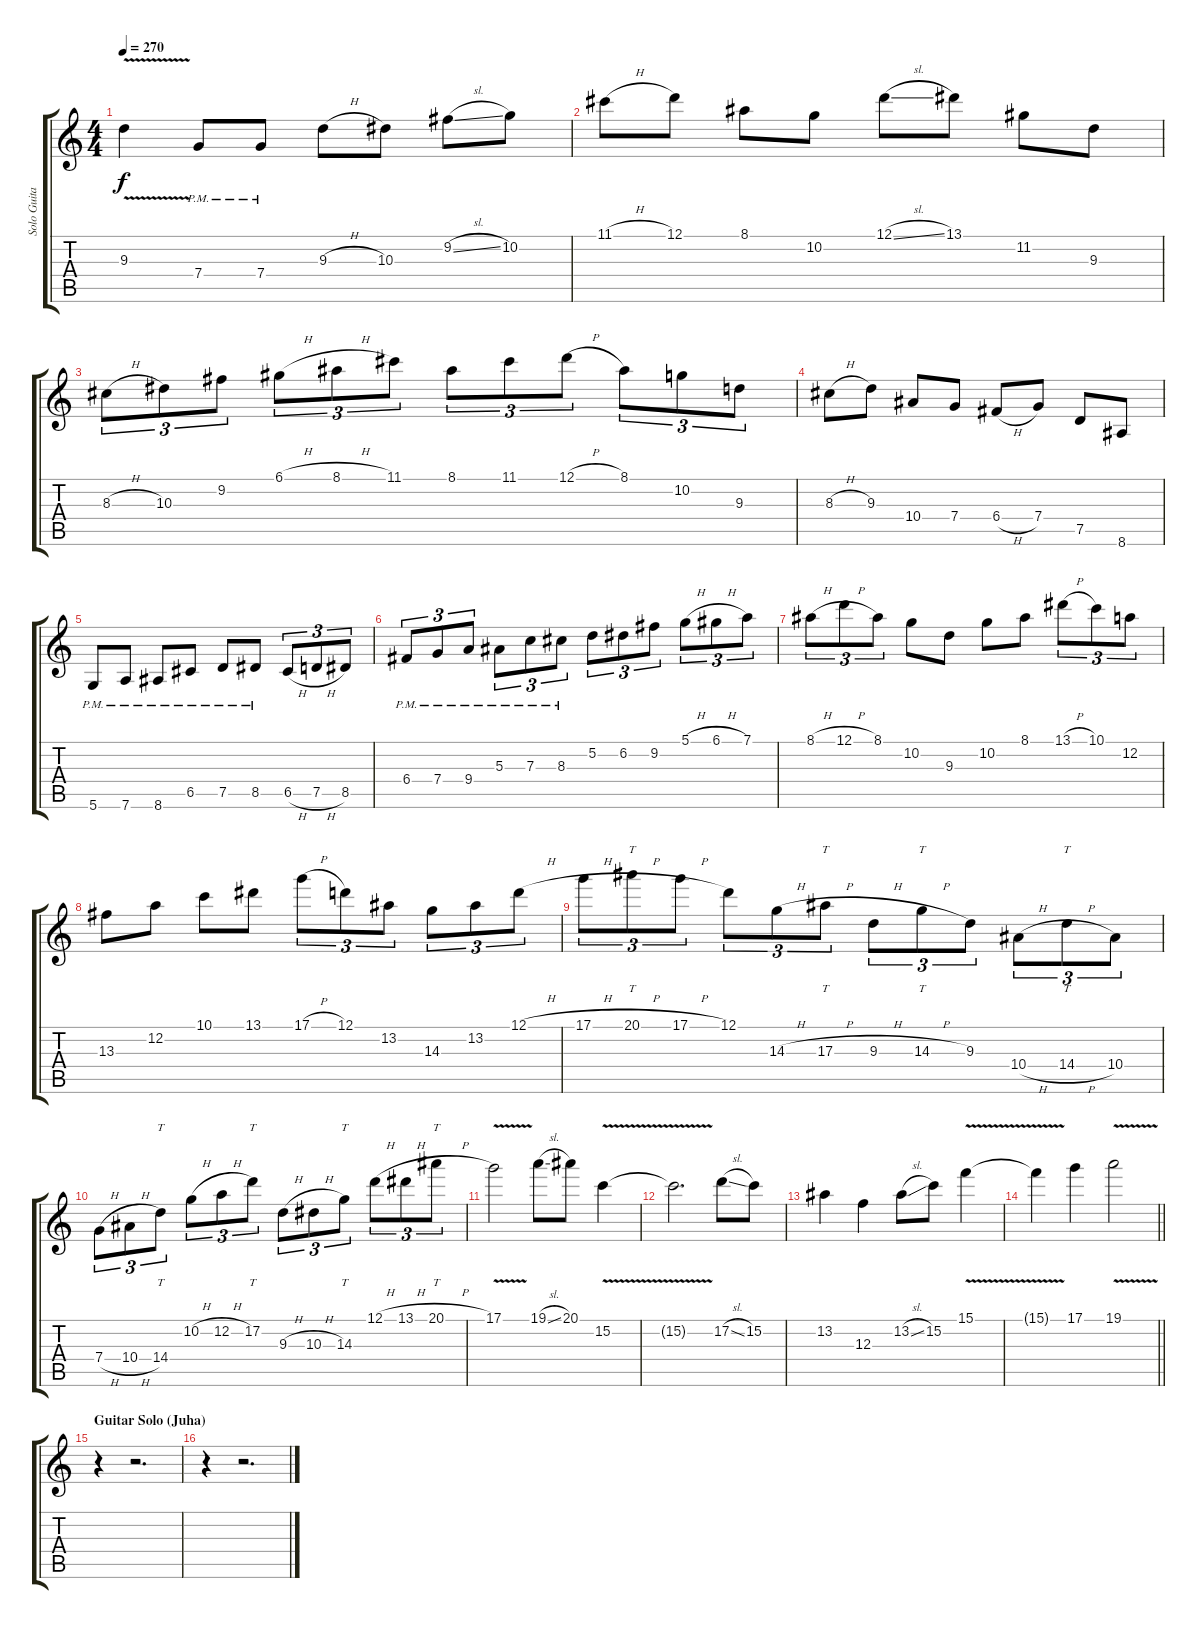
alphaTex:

\track ("Solo Guitar / Mika" "Solo Guita") {instrument overdrivenguitar}
\staff {score tabs}
\tuning (D4 A3 F3 C3 G2 D2) {hide}
\ts (4 4)
\tempo 270
\clef g2
\ks c
9.3{v t}.4{dy f} 7.4{pm}.8 7.4{pm}.8 9.3{h}.8 10.3.8 9.2{sl}.8 10.2.8 |
11.1{h}.8 12.1.8 8.1.8 10.2.8 12.1{sl}.8 13.1.8 11.2.8 9.3.8 |
8.3{h}.8{tu (3 2)} 10.3.8{tu (3 2)} 9.2.8{tu (3 2)} 6.1{h}.8{tu (3 2)} 8.1{h}.8{tu (3 2)} 11.1.8{tu (3 2)} 8.1.8{tu (3 2)} 11.1.8{tu (3 2)} 12.1{h}.8{tu (3 2)} 8.1.8{tu (3 2)} 10.2.8{tu (3 2)} 9.3.8{tu (3 2)} |
8.3{h}.8 9.3.8 10.4.8 7.4.8 6.4{h}.8 7.4.8 7.5.8 8.6.8 |
5.6{pm}.8 7.6{pm}.8 8.6{pm}.8 6.5{pm}.8 7.5{pm}.8 8.5{pm}.8 6.5{h}.8{tu (3 2)} 7.5{h}.8{tu (3 2)} 8.5.8{tu (3 2)} |
6.4{pm}.8{tu (3 2)} 7.4{pm}.8{tu (3 2)} 9.4{pm}.8{tu (3 2)} 5.3{pm}.8{tu (3 2)} 7.3{pm}.8{tu (3 2)} 8.3{pm}.8{tu (3 2)} 5.2.8{tu (3 2)} 6.2.8{tu (3 2)} 9.2.8{tu (3 2)} 5.1{h}.8{tu (3 2)} 6.1{h}.8{tu (3 2)} 7.1.8{tu (3 2)} |
8.1{h}.8{tu (3 2)} 12.1{h}.8{tu (3 2)} 8.1.8{tu (3 2)} 10.2.8 9.3.8 10.2.8 8.1.8 13.1{h}.8{tu (3 2)} 10.1.8{tu (3 2)} 12.2.8{tu (3 2)} |
13.3.8 12.2.8 10.1.8 13.1.8 17.1{h}.8{tu (3 2)} 12.1.8{tu (3 2)} 13.2.8{tu (3 2)} 14.3.8{tu (3 2)} 13.2.8{tu (3 2)} 12.1{h}.8{tu (3 2)} |
17.1{h}.8{tu (3 2)} 20.1{h}.8{tt tu (3 2)} 17.1{h}.8{tu (3 2)} 12.1.8{tu (3 2)} 14.3{h}.8{tu (3 2)} 17.3{h}.8{tt tu (3 2)} 9.3{h}.8{tu (3 2)} 14.3{h}.8{tt tu (3 2)} 9.3.8{tu (3 2)} 10.4{h}.8{tu (3 2)} 14.4{h}.8{tt tu (3 2)} 10.4.8{tu (3 2)} |
7.4{h}.8{tu (3 2)} 10.4{h}.8{tu (3 2)} 14.4.8{tt tu (3 2)} 10.2{h}.8{tu (3 2)} 12.2{h}.8{tu (3 2)} 17.2.8{tt tu (3 2)} 9.3{h}.8{tu (3 2)} 10.3{h}.8{tu (3 2)} 14.3.8{tt tu (3 2)} 12.1{h}.8{tu (3 2)} 13.1{h}.8{tu (3 2)} 20.1{h}.8{tt tu (3 2)} |
17.1{v}.2 19.1{sl}.8 20.1.8 15.2{v}.4 |
15.2{v t}.2{d} 17.2{sl}.8 15.2.8 |
13.2.4 12.3.4 13.2{sl}.8 15.2.8 15.1{v}.4 |
\barLineRight lightlight
15.1{v t}.4 17.1.4 19.1{v}.2 |
\section ("" "Guitar Solo (Juha)")
r.4 r.2{d} |
r.4 r.2{d}
